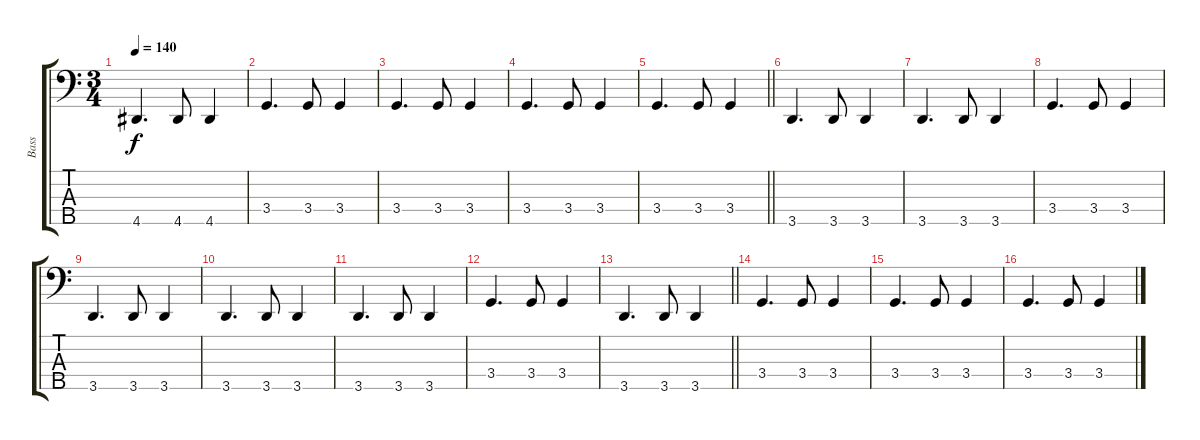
\track ("Bass" "Bass") {instrument electricbassfinger}
\staff {score tabs}
\tuning (G2 D2 A1 E1 B0) {hide}
\ts (3 4)
\tempo 140
\clef f4
\ks c
4.5.4{d dy f} 4.5.8 4.5.4 |
3.4.4{d} 3.4.8 3.4.4 |
3.4.4{d} 3.4.8 3.4.4 |
3.4.4{d} 3.4.8 3.4.4 |
\barLineRight lightlight
3.4.4{d} 3.4.8 3.4.4 |
3.5.4{d} 3.5.8 3.5.4 |
3.5.4{d} 3.5.8 3.5.4 |
3.4.4{d} 3.4.8 3.4.4 |
3.5.4{d} 3.5.8 3.5.4 |
3.5.4{d} 3.5.8 3.5.4 |
3.5.4{d} 3.5.8 3.5.4 |
3.4.4{d} 3.4.8 3.4.4 |
\barLineRight lightlight
3.5.4{d} 3.5.8 3.5.4 |
3.4.4{d} 3.4.8 3.4.4 |
3.4.4{d} 3.4.8 3.4.4 |
3.4.4{d} 3.4.8 3.4.4
